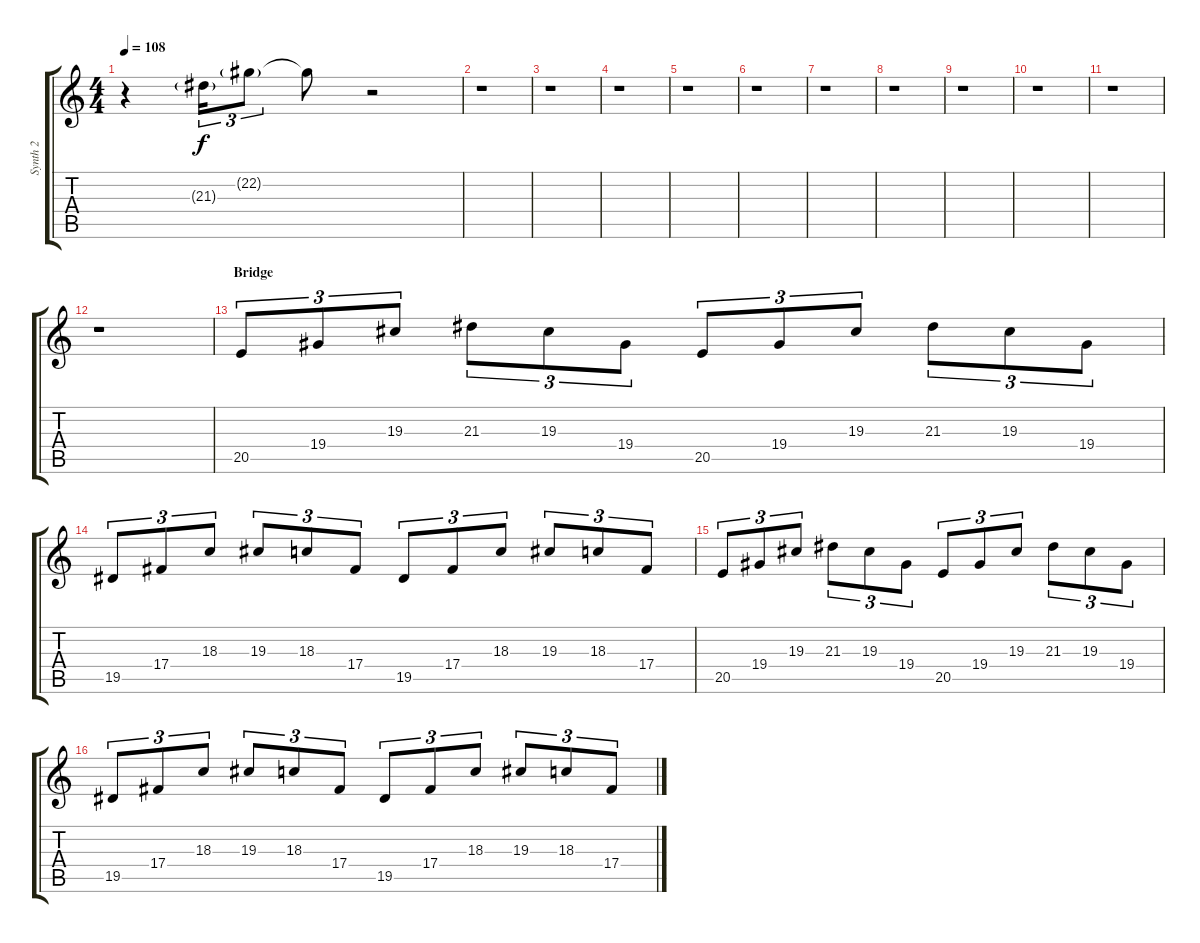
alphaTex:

\track ("Synth 2" "Synth 2") {instrument pad3polysynth}
\staff {score tabs}
\tuning (Eb4 Bb3 Gb3 Db3 Ab2 Db2) {hide}
\ts (4 4)
\tempo 108
\clef g2
\ks c
r.4{dy f} 21.3{g}.16{tu (3 2)} 22.2{g}.8{tu (3 2)} 22.2{t}.8 r.2 |
r.1 |
r.1 |
r.1 |
r.1 |
r.1 |
r.1 |
r.1 |
r.1 |
r.1 |
r.1 |
r.1 |
\section ("" "Bridge")
20.5.8{tu (3 2)} 19.4.8{tu (3 2)} 19.3.8{tu (3 2)} 21.3.8{tu (3 2)} 19.3.8{tu (3 2)} 19.4.8{tu (3 2)} 20.5.8{tu (3 2)} 19.4.8{tu (3 2)} 19.3.8{tu (3 2)} 21.3.8{tu (3 2)} 19.3.8{tu (3 2)} 19.4.8{tu (3 2)} |
19.5.8{tu (3 2)} 17.4.8{tu (3 2)} 18.3.8{tu (3 2)} 19.3.8{tu (3 2)} 18.3.8{tu (3 2)} 17.4.8{tu (3 2)} 19.5.8{tu (3 2)} 17.4.8{tu (3 2)} 18.3.8{tu (3 2)} 19.3.8{tu (3 2)} 18.3.8{tu (3 2)} 17.4.8{tu (3 2)} |
20.5.8{tu (3 2)} 19.4.8{tu (3 2)} 19.3.8{tu (3 2)} 21.3.8{tu (3 2)} 19.3.8{tu (3 2)} 19.4.8{tu (3 2)} 20.5.8{tu (3 2)} 19.4.8{tu (3 2)} 19.3.8{tu (3 2)} 21.3.8{tu (3 2)} 19.3.8{tu (3 2)} 19.4.8{tu (3 2)} |
19.5.8{tu (3 2)} 17.4.8{tu (3 2)} 18.3.8{tu (3 2)} 19.3.8{tu (3 2)} 18.3.8{tu (3 2)} 17.4.8{tu (3 2)} 19.5.8{tu (3 2)} 17.4.8{tu (3 2)} 18.3.8{tu (3 2)} 19.3.8{tu (3 2)} 18.3.8{tu (3 2)} 17.4.8{tu (3 2)}
